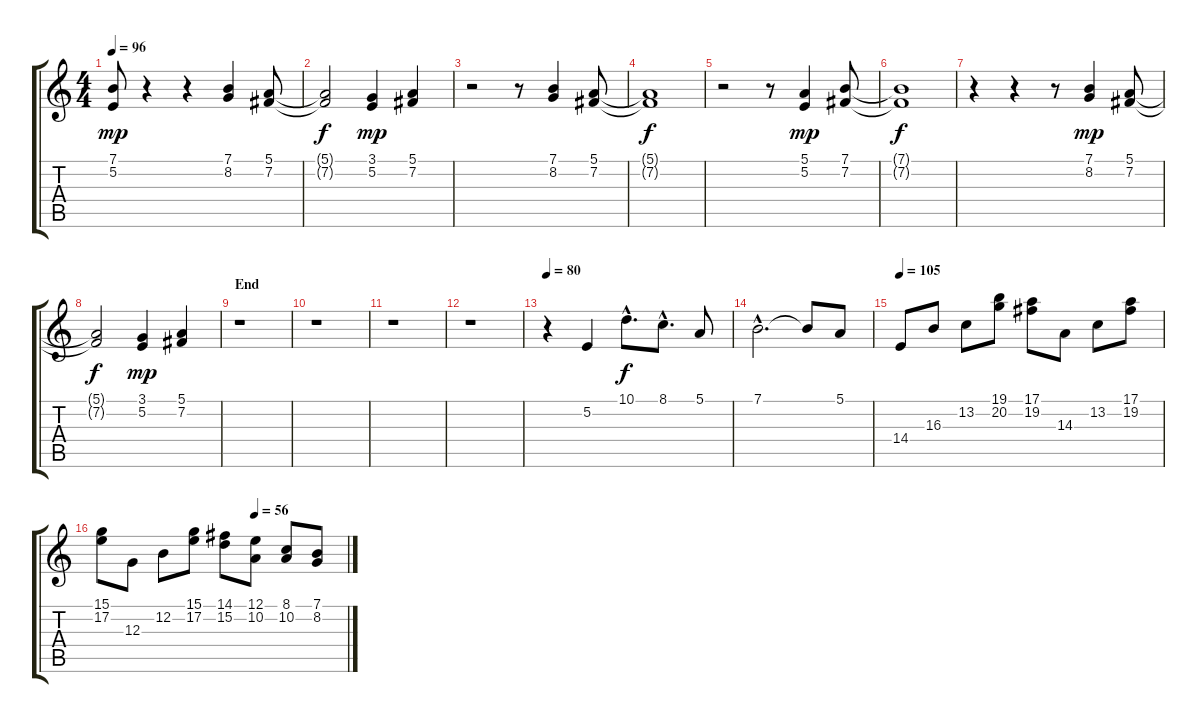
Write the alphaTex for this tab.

\track "" {instrument violin}
\staff {score tabs}
\tuning (E4 B3 G3 D3 A2 E2) {hide}
\ts (4 4)
\tempo 96
\clef g2
\ks c
(7.1 5.2).8{dy mp} r.4 r.4 (7.1 8.2).4 (5.1 7.2).8 |
(5.1{t} 7.2{t}).2{dy f} (3.1 5.2).4{dy mp} (5.1 7.2).4 |
r.2 r.8 (7.1 8.2).4 (5.1 7.2).8 |
(5.1{t} 7.2{t}).1{dy f} |
r.2 r.8 (5.1 5.2).4{dy mp} (7.1 7.2).8 |
(7.1{t} 7.2{t}).1{dy f} |
r.4 r.4 r.8 (7.1 8.2).4{dy mp} (5.1 7.2).8 |
(5.1{t} 7.2{t}).2{dy f} (3.1 5.2).4{dy mp} (5.1 7.2).4 |
\section ("" "End")
r.1 |
r.1 |
r.1 |
r.1 |
\tempo 80
r.4{volume 12 instrument flute} 5.2.4 10.1{hac}.8{d dy f} 8.1{hac}.8{d} 5.1.8 |
7.1{hac}.2{d} 7.1{t}.8 5.1.8 |
\tempo 105
14.4.8{volume 8} 16.3.8 13.2.8 (19.1 20.2).8 (17.1 19.2).8 14.3.8 13.2.8 (17.1 19.2).8 |
\tempo (56 0.625)
(15.1 17.2).8 12.3.8 12.2.8 (15.1 17.2).8 (14.1 15.2).8 (12.1 10.2).8 (8.1 10.2).8 (7.1 8.2).8
